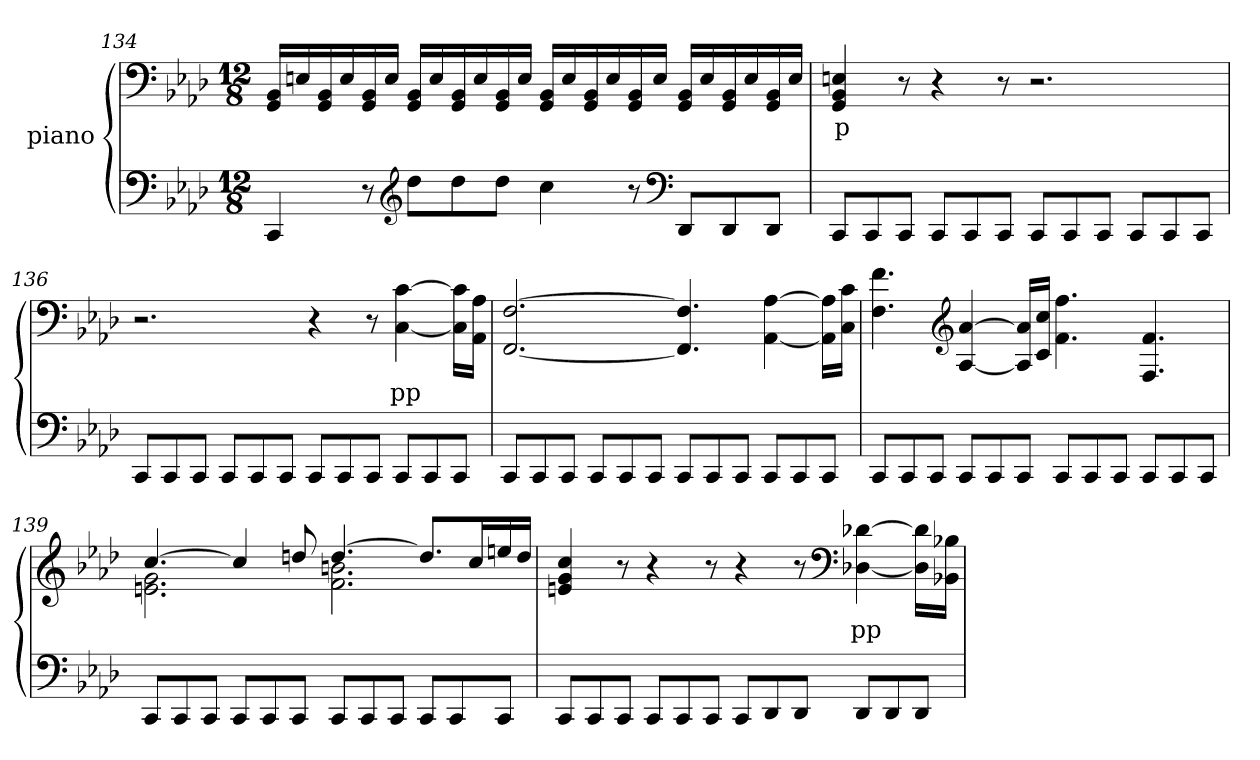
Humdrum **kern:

**kern	**kern	**text
*part2	*part1	*part1
*staff2	*staff1	*staff1
*	*I"piano	*
*clefF4	*clefF4	*
*k[b-e-a-d-]	*k[b-e-a-d-]	*
*M12/8	*M12/8	*
=134	=134	=134
4CC	16GG 16BB-LL	.
.	16En	.
.	16GG 16BB-	.
.	16E	.
8r	16GG 16BB-	.
.	16EJJ	.
*clefG2	*	*
8dd-L	16GG 16BB-LL	.
.	16E	.
8dd-	16GG 16BB-	.
.	16E	.
8dd-J	16GG 16BB-	.
.	16EJJ	.
4cc	16GG 16BB-LL	.
.	16E	.
.	16GG 16BB-	.
.	16E	.
8r	16GG 16BB-	.
.	16EJJ	.
*clefF4	*	*
8DD-L	16GG 16BB-LL	.
.	16E	.
8DD-	16GG 16BB-	.
.	16E	.
8DD-J	16GG 16BB-	.
.	16EJJ	.
=135	=135	=135
8CCL	4GG 4BB- 4En	p
8CC	.	.
8CCJ	8r	.
8CCL	4r	.
8CC	.	.
8CCJ	8r	.
8CCL	2.r	.
8CC	.	.
8CCJ	.	.
8CCL	.	.
8CC	.	.
8CCJ	.	.
=136	=136	=136
8CCL	2.r	.
8CC	.	.
8CCJ	.	.
8CCL	.	.
8CC	.	.
8CCJ	.	.
8CCL	4r	.
8CC	.	.
8CCJ	8r	.
8CCL	[4C [4c	pp
8CC	.	.
8CCJ	16C] 16c]LL	.
.	16AA- 16A-JJ	.
=137	=137	=137
8CCL	[2.FF [2.F	.
8CC	.	.
8CCJ	.	.
8CCL	.	.
8CC	.	.
8CCJ	.	.
8CCL	4.FF] 4.F]	.
8CC	.	.
8CCJ	.	.
8CCL	[4AA- [4A-	.
8CC	.	.
8CCJ	16AA-] 16A-]LL	.
.	16C 16cJJ	.
=138	=138	=138
8CCL	4.F 4.f	.
8CC	.	.
8CCJ	.	.
*	*clefG2	*
8CCL	[4A- [4a-	.
8CC	.	.
8CCJ	16A-] 16a-]LL	.
.	16c 16ccJJ	.
8CCL	4.f 4.ff	.
8CC	.	.
8CCJ	.	.
8CCL	4.F 4.f	.
8CC	.	.
8CCJ	.	.
=139	=139	=139
*	*^	*
8CCL	[4.cc	2.en 2.g	.
8CC	.	.	.
8CCJ	.	.	.
8CCL	4cc]	.	.
8CC	.	.	.
8CCJ	8ddn	.	.
8CCL	[4.dd	2.f 2.bn	.
8CC	.	.	.
8CCJ	.	.	.
8CCL	8.ddL]	.	.
8CC	.	.	.
.	16ccL	.	.
8CCJ	16een	.	.
.	16ddJJ	.	.
*	*v	*v	*
=140	=140	=140
8CCL	4en 4g 4cc	.
8CC	.	.
8CCJ	8r	.
8CCL	4r	.
8CC	.	.
8CCJ	8r	.
8CCL	4r	.
8DD-	.	.
8DD-J	8r	.
*	*clefF4	*
8DD-L	[4D-X [4d-X	pp
8DD-	.	.
8DD-J	16D-] 16d-]LL	.
.	16BB-X 16B-XJJ	.
=	=	=
*-	*-	*-
